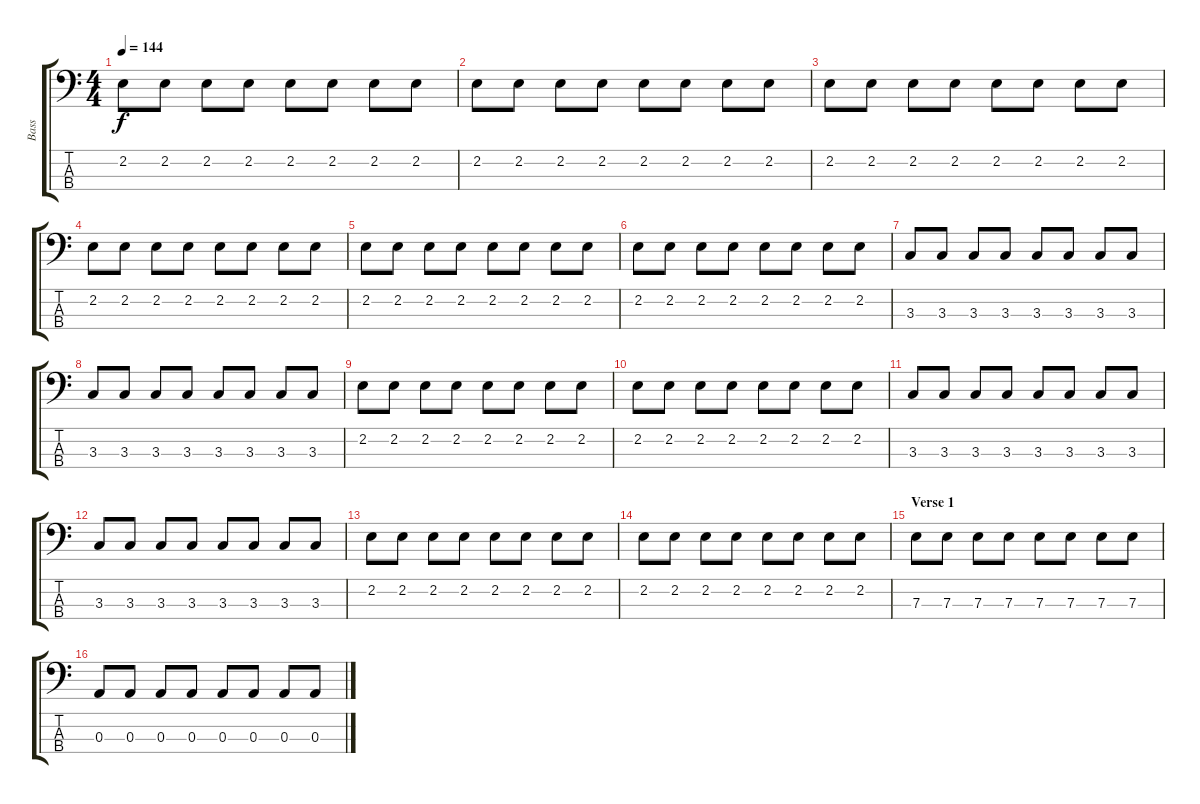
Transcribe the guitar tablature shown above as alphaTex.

\track ("Bass" "Bass") {instrument electricbassfinger}
\staff {score tabs}
\tuning (G2 D2 A1 E1) {hide}
\ts (4 4)
\tempo 144
\clef f4
\ks c
2.2.8{dy f instrument electricbassfinger} 2.2.8 2.2.8 2.2.8 2.2.8 2.2.8 2.2.8 2.2.8 |
2.2.8 2.2.8 2.2.8 2.2.8 2.2.8 2.2.8 2.2.8 2.2.8 |
2.2.8 2.2.8 2.2.8 2.2.8 2.2.8 2.2.8 2.2.8 2.2.8 |
2.2.8 2.2.8 2.2.8 2.2.8 2.2.8 2.2.8 2.2.8 2.2.8 |
2.2.8 2.2.8 2.2.8 2.2.8 2.2.8 2.2.8 2.2.8 2.2.8 |
2.2.8 2.2.8 2.2.8 2.2.8 2.2.8 2.2.8 2.2.8 2.2.8 |
3.3.8 3.3.8 3.3.8 3.3.8 3.3.8 3.3.8 3.3.8 3.3.8 |
3.3.8 3.3.8 3.3.8 3.3.8 3.3.8 3.3.8 3.3.8 3.3.8 |
2.2.8 2.2.8 2.2.8 2.2.8 2.2.8 2.2.8 2.2.8 2.2.8 |
2.2.8 2.2.8 2.2.8 2.2.8 2.2.8 2.2.8 2.2.8 2.2.8 |
3.3.8 3.3.8 3.3.8 3.3.8 3.3.8 3.3.8 3.3.8 3.3.8 |
3.3.8 3.3.8 3.3.8 3.3.8 3.3.8 3.3.8 3.3.8 3.3.8 |
2.2.8 2.2.8 2.2.8 2.2.8 2.2.8 2.2.8 2.2.8 2.2.8 |
2.2.8 2.2.8 2.2.8 2.2.8 2.2.8 2.2.8 2.2.8 2.2.8 |
\section ("" "Verse 1")
7.3.8 7.3.8 7.3.8 7.3.8 7.3.8 7.3.8 7.3.8 7.3.8 |
0.3.8 0.3.8 0.3.8 0.3.8 0.3.8 0.3.8 0.3.8 0.3.8
